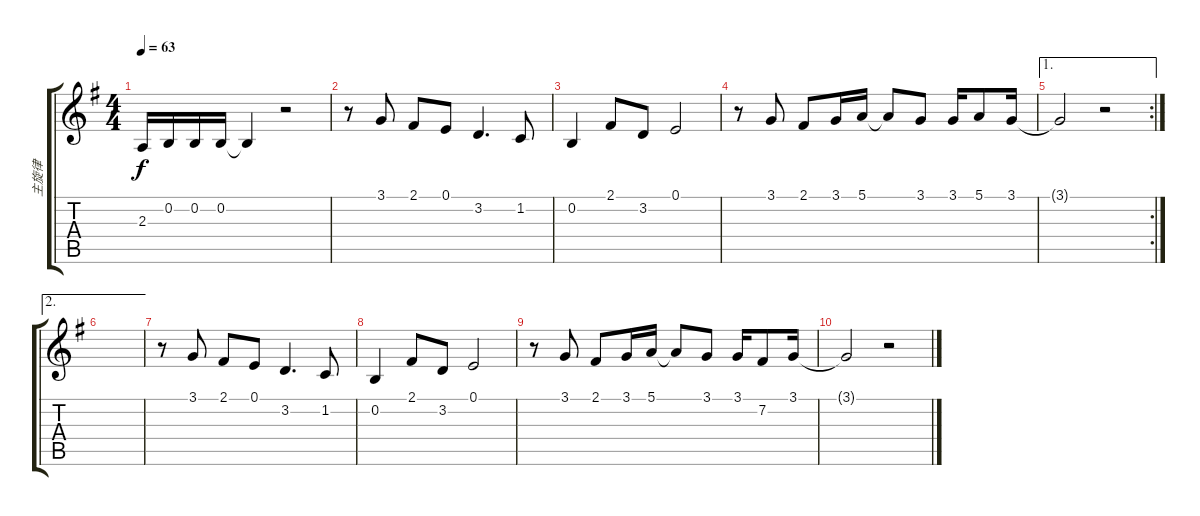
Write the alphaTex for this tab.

\track ("主旋律" "主旋律") {instrument harmonica}
\staff {score tabs}
\tuning (E4 B3 G3 D3 A2 E2) {hide}
\ts (4 4)
\tempo 63
\clef g2
\ks g
2.3.16{dy f} 0.2.16 0.2.16 0.2.16 0.2{t}.4 r.2 |
r.8 3.1.8 2.1.8 0.1.8 3.2.4{d} 1.2.8 |
0.2.4 2.1.8 3.2.8 0.1.2 |
r.8 3.1.8 2.1.8 3.1.16 5.1.16 5.1{t}.8 3.1.8 3.1.16 5.1.8 3.1.16 |
\ae 1
\rc 2
3.1{t}.2 r.2 |
\ae 2
|
r.8 3.1.8 2.1.8 0.1.8 3.2.4{d} 1.2.8 |
0.2.4 2.1.8 3.2.8 0.1.2 |
r.8 3.1.8 2.1.8 3.1.16 5.1.16 5.1{t}.8 3.1.8 3.1.16 7.2.8 3.1.16 |
3.1{t}.2 r.2
